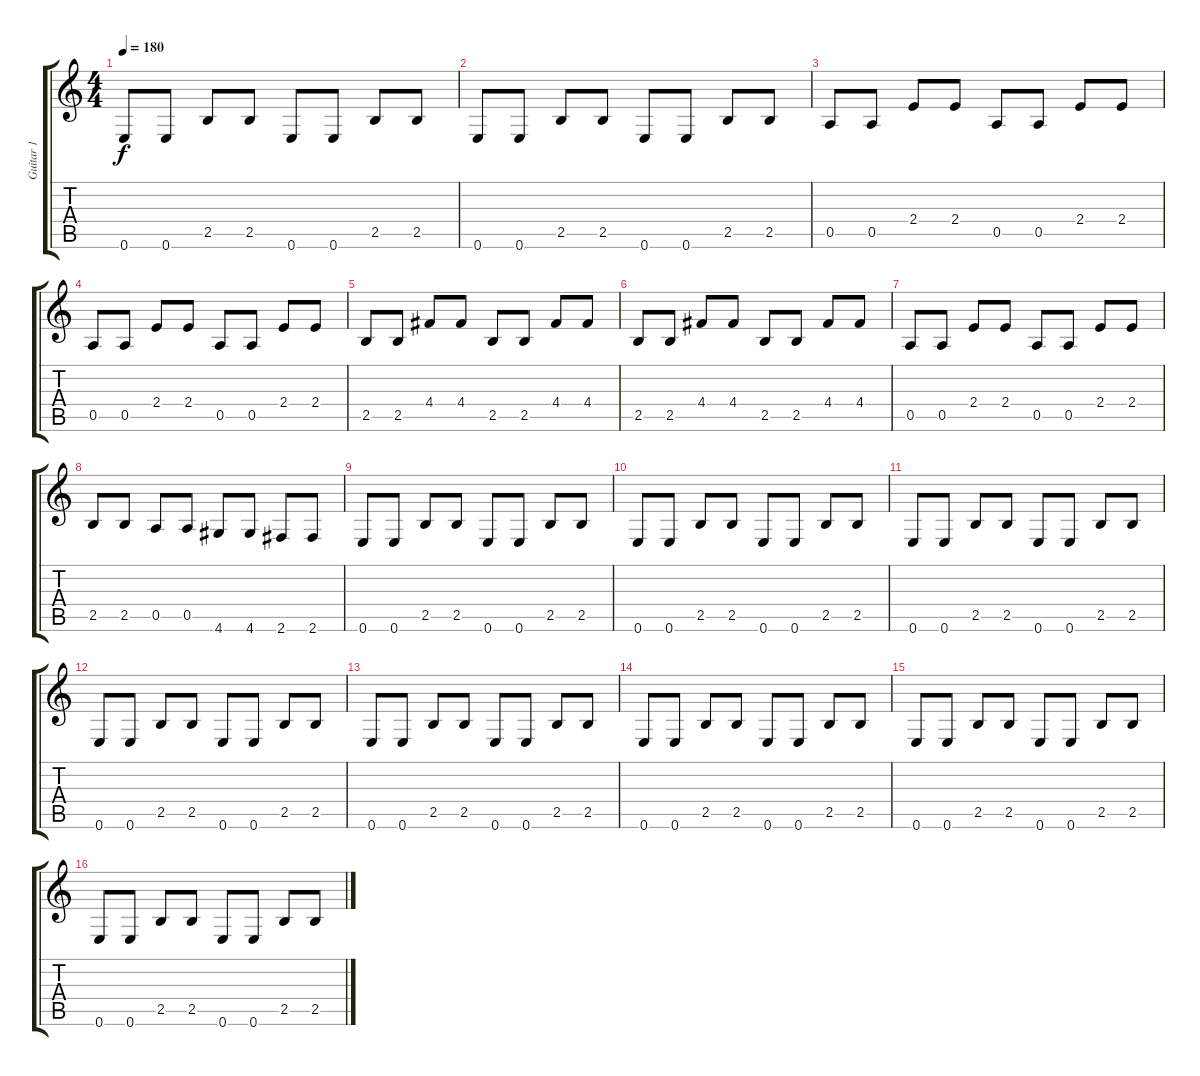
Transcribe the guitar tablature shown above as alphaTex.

\track ("Guitar 1" "Guitar 1") {instrument electricguitarclean}
\staff {score tabs}
\tuning (E4 B3 G3 D3 A2 E2) {hide}
\ts (4 4)
\tempo 180
\clef g2
\ks c
0.6.8{dy f} 0.6.8 2.5.8 2.5.8 0.6.8 0.6.8 2.5.8 2.5.8 |
0.6.8 0.6.8 2.5.8 2.5.8 0.6.8 0.6.8 2.5.8 2.5.8 |
0.5.8 0.5.8 2.4.8 2.4.8 0.5.8 0.5.8 2.4.8 2.4.8 |
0.5.8 0.5.8 2.4.8 2.4.8 0.5.8 0.5.8 2.4.8 2.4.8 |
2.5.8 2.5.8 4.4.8 4.4.8 2.5.8 2.5.8 4.4.8 4.4.8 |
2.5.8 2.5.8 4.4.8 4.4.8 2.5.8 2.5.8 4.4.8 4.4.8 |
0.5.8 0.5.8 2.4.8 2.4.8 0.5.8 0.5.8 2.4.8 2.4.8 |
2.5.8 2.5.8 0.5.8 0.5.8 4.6.8 4.6.8 2.6.8 2.6.8 |
0.6.8 0.6.8 2.5.8 2.5.8 0.6.8 0.6.8 2.5.8 2.5.8 |
0.6.8 0.6.8 2.5.8 2.5.8 0.6.8 0.6.8 2.5.8 2.5.8 |
0.6.8 0.6.8 2.5.8 2.5.8 0.6.8 0.6.8 2.5.8 2.5.8 |
0.6.8 0.6.8 2.5.8 2.5.8 0.6.8 0.6.8 2.5.8 2.5.8 |
0.6.8 0.6.8 2.5.8 2.5.8 0.6.8 0.6.8 2.5.8 2.5.8 |
0.6.8 0.6.8 2.5.8 2.5.8 0.6.8 0.6.8 2.5.8 2.5.8 |
0.6.8 0.6.8 2.5.8 2.5.8 0.6.8 0.6.8 2.5.8 2.5.8 |
0.6.8 0.6.8 2.5.8 2.5.8 0.6.8 0.6.8 2.5.8 2.5.8
